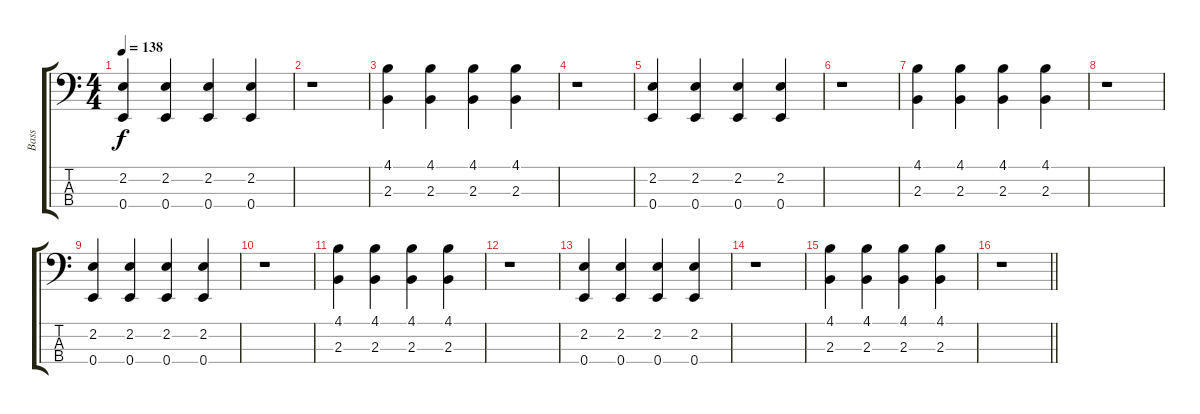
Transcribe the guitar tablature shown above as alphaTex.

\track ("Bass" "Bass") {instrument electricbassfinger}
\staff {score tabs}
\tuning (G2 D2 A1 E1) {hide}
\ts (4 4)
\tempo 138
\clef f4
\ks c
(2.2 0.4).4{dy f} (2.2 0.4).4 (2.2 0.4).4 (2.2 0.4).4 |
r.1 |
(4.1 2.3).4 (4.1 2.3).4 (4.1 2.3).4 (4.1 2.3).4 |
r.1 |
(2.2 0.4).4 (2.2 0.4).4 (2.2 0.4).4 (2.2 0.4).4 |
r.1 |
(4.1 2.3).4 (4.1 2.3).4 (4.1 2.3).4 (4.1 2.3).4 |
r.1 |
(2.2 0.4).4 (2.2 0.4).4 (2.2 0.4).4 (2.2 0.4).4 |
r.1 |
(4.1 2.3).4 (4.1 2.3).4 (4.1 2.3).4 (4.1 2.3).4 |
r.1 |
(2.2 0.4).4 (2.2 0.4).4 (2.2 0.4).4 (2.2 0.4).4 |
r.1 |
(4.1 2.3).4 (4.1 2.3).4 (4.1 2.3).4 (4.1 2.3).4 |
\barLineRight lightlight
r.1
